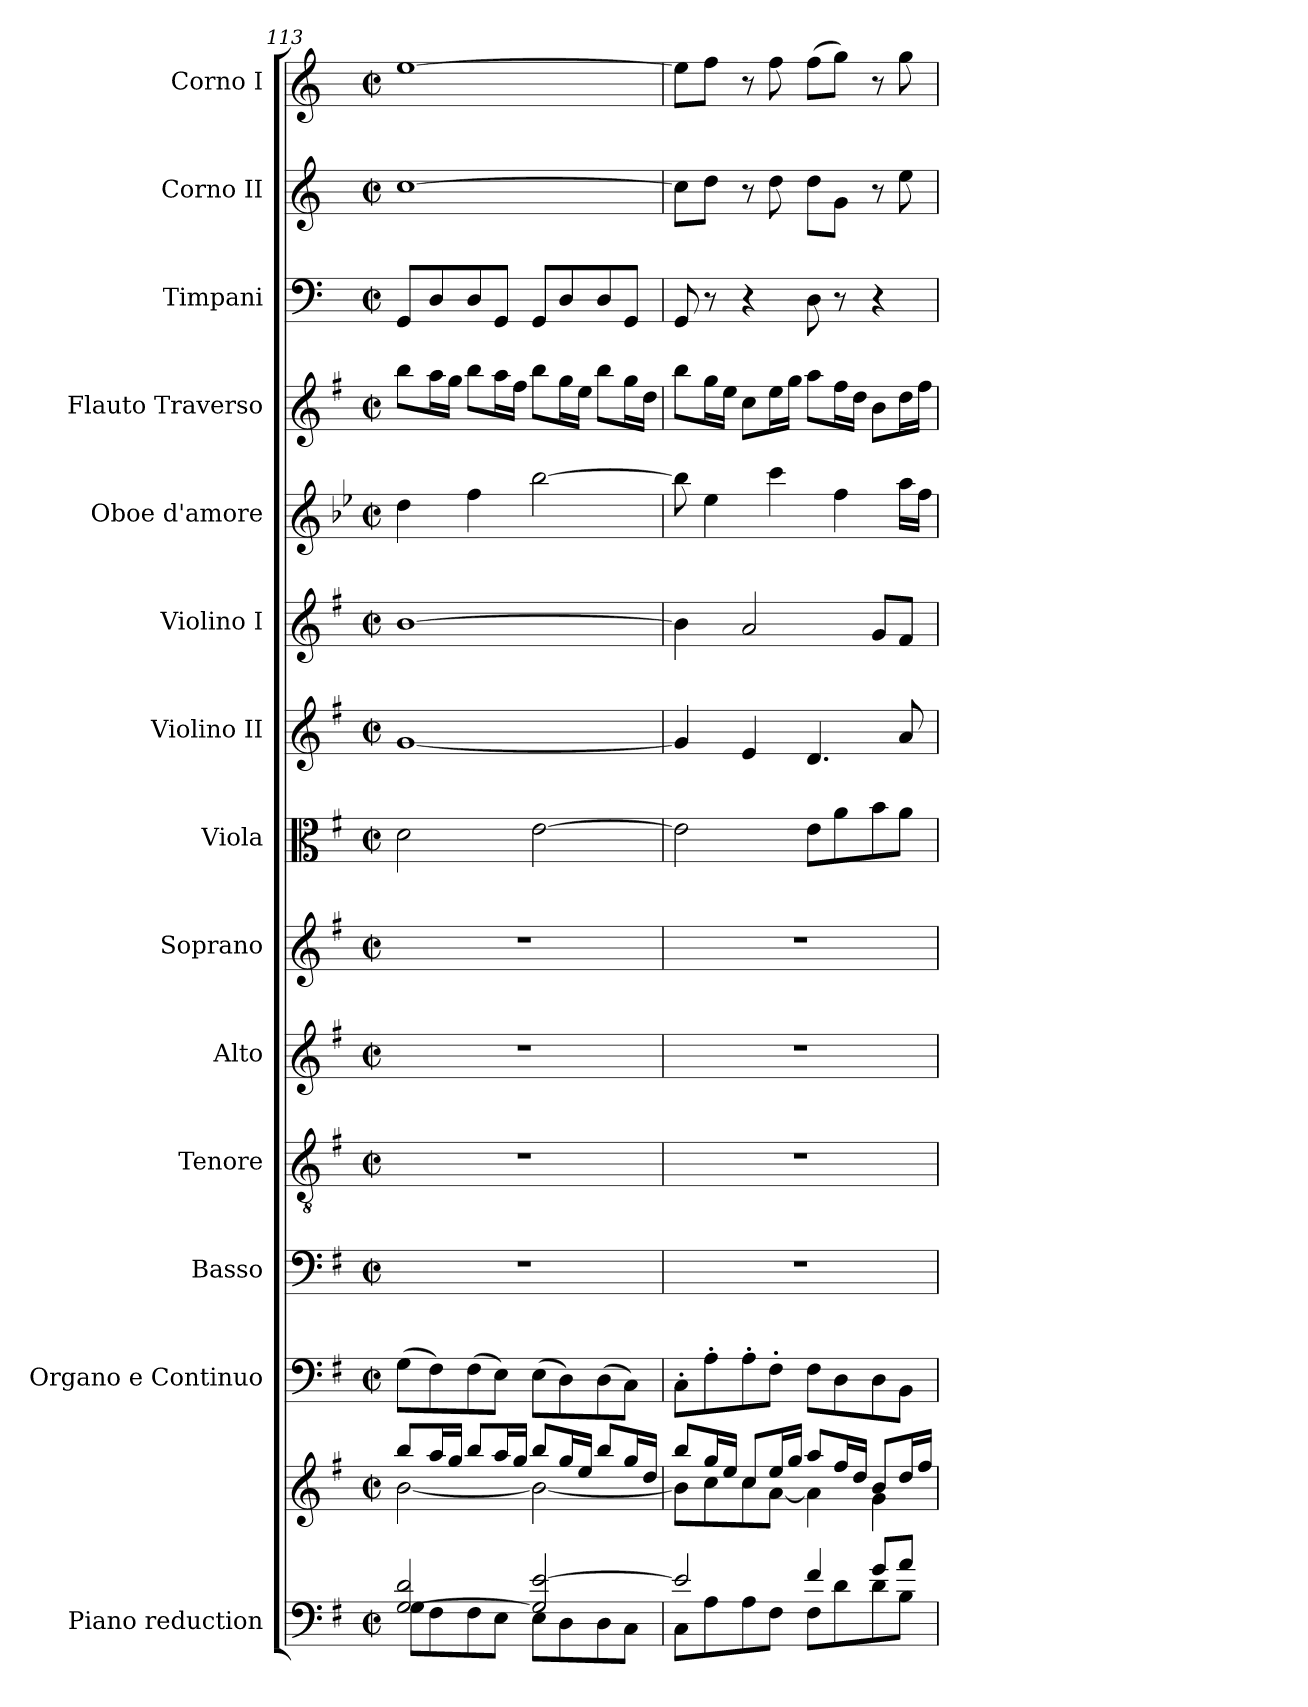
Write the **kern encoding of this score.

**kern	**kern	**kern	**kern	**kern	**kern	**kern	**kern	**kern	**kern	**kern	**kern	**kern	**kern	**kern
*part14	*part14	*part13	*part12	*part11	*part10	*part9	*part8	*part7	*part6	*part5	*part4	*part3	*part2	*part1
*staff15	*staff14	*staff13	*staff12	*staff11	*staff10	*staff9	*staff8	*staff7	*staff6	*staff5	*staff4	*staff3	*staff2	*staff1
*I"Piano reduction	*	*I"Organo e Continuo	*I"Basso	*I"Tenore	*I"Alto	*I"Soprano	*I"Viola	*I"Violino II	*I"Violino I	*I"Oboe d'amore	*I"Flauto Traverso	*I"Timpani	*I"Corno II	*I"Corno I
*I'Pno	*	*	*	*	*	*	*	*	*	*I'Ob	*I'Fl	*I'Timp	*	*
*clefF4	*clefG2	*clefF4	*clefF4	*clefGv2	*clefG2	*clefG2	*clefC3	*clefG2	*clefG2	*clefG2	*clefG2	*clefF4	*clefG2	*clefG2
*	*	*	*	*	*	*	*	*	*	*ITrd2c3	*	*	*ITrd3c5	*ITrd3c5
*k[f#]	*k[f#]	*k[f#]	*k[f#]	*k[f#]	*k[f#]	*k[f#]	*k[f#]	*k[f#]	*k[f#]	*k[f#]	*k[f#]	*k[]	*k[f#]	*k[f#]
*M2/2	*M2/2	*M2/2	*M2/2	*M2/2	*M2/2	*M2/2	*M2/2	*M2/2	*M2/2	*M2/2	*M2/2	*M2/2	*M2/2	*M2/2
*met(c|)	*met(c|)	*met(c|)	*met(c|)	*met(c|)	*met(c|)	*met(c|)	*met(c|)	*met(c|)	*met(c|)	*met(c|)	*met(c|)	*met(c|)	*met(c|)	*met(c|)
=113	=113	=113	=113	=113	=113	=113	=113	=113	=113	=113	=113	=113	=113	=113
*^	*^	*	*	*	*	*	*	*	*	*	*	*	*	*
[2G/ 2d/	8G\L	8bb/L	[2b\	(>8G\L	1r	1r	1r	1r	2d\	[1g	[1b	4b\	8bb\L	8GG/L	[1g	[1b
.	8F#\	16aa/L	.	8F#\)	.	.	.	.	.	.	.	.	16aa\L	8D/	.	.
.	.	16gg/JJ	.	.	.	.	.	.	.	.	.	.	16gg\JJ	.	.	.
.	8F#\	8bb/L	.	(>8F#\	.	.	.	.	.	.	.	4dd\	8bb\L	8D/	.	.
.	8E\J	16aa/L	.	8E\J)	.	.	.	.	.	.	.	.	16aa\L	8GG/J	.	.
.	.	16gg/JJ	.	.	.	.	.	.	.	.	.	.	16ff#\JJ	.	.	.
2G/] [2e/	8E\L	8bb/L	2b\_	(>8E\L	.	.	.	.	[2e\	.	.	[2gg\	8bb\L	8GG/L	.	.
.	8D\	16gg/L	.	8D\)	.	.	.	.	.	.	.	.	16gg\L	8D/	.	.
.	.	16ee/JJ	.	.	.	.	.	.	.	.	.	.	16ee\JJ	.	.	.
.	8D\	8bb/L	.	(>8D\	.	.	.	.	.	.	.	.	8bb\L	8D/	.	.
.	8C\J	16gg/L	.	8C\J)	.	.	.	.	.	.	.	.	16gg\L	8GG/J	.	.
.	.	16dd/JJ	.	.	.	.	.	.	.	.	.	.	16dd\JJ	.	.	.
=114	=114	=114	=114	=114	=114	=114	=114	=114	=114	=114	=114	=114	=114	=114	=114	=114
2e/]	8C\L	8bb/L	8b\L]	8C'\L	1r	1r	1r	1r	2e\]	4g/]	4b\]	8gg\]	8bb\L	8GG/	8g\L]	8b\L]
.	8A\	16gg/L	8cc\	8A'\	.	.	.	.	.	.	.	4cc\	16gg\L	8r	8a\J	8cc\J
.	.	16ee/JJ	.	.	.	.	.	.	.	.	.	.	16ee\JJ	.	.	.
.	8A\	8cc/L	8cc\	8A'\	.	.	.	.	.	4e/	2a/	.	8cc\L	4r	8r	8r
.	8F#\J	16ee/L	[8a\J	8F#'\J	.	.	.	.	.	.	.	4aa\	16ee\L	.	8a\	8cc\
.	.	16gg/JJ	.	.	.	.	.	.	.	.	.	.	16gg\JJ	.	.	.
4f#/	8F#\L	8aa/L	4a\]	8F#\L	.	.	.	.	8e\L	4.d/	.	.	8aa\L	8D\	8a\L	(>8cc\L
.	8d\	16ff#/L	.	8D\	.	.	.	.	8a\	.	.	4dd\	16ff#\L	8r	8d\J	8dd\J)
.	.	16dd/JJ	.	.	.	.	.	.	.	.	.	.	16dd\JJ	.	.	.
8g/L	8d\	8b/L	4g\	8D\	.	.	.	.	8b\	.	8g/L	.	8b\L	4r	8r	8r
8a/J	8B\J	16dd/L	.	8BB\J	.	.	.	.	8a\J	8a/	8f#/J	16ff#\LL	16dd\L	.	8b\	8dd\
.	.	16ff#/JJ	.	.	.	.	.	.	.	.	.	16dd\JJ	16ff#\JJ	.	.	.
*v	*v	*	*	*	*	*	*	*	*	*	*	*	*	*	*	*
*	*v	*v	*	*	*	*	*	*	*	*	*	*	*	*	*
=	=	=	=	=	=	=	=	=	=	=	=	=	=	=
*-	*-	*-	*-	*-	*-	*-	*-	*-	*-	*-	*-	*-	*-	*-
